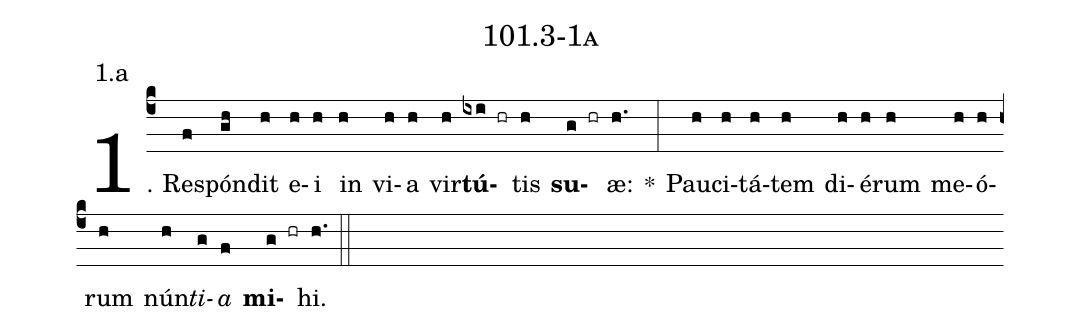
name: 101.3-1a;
annotation: 1.a;
%%
(c4)1. Re(f)spón(gh)dit(h) e(h)i(h) in(h) vi(h)a(h) vir(h)<b>tú</b>(ixi hr)tis(h) <b>su</b>(g hr)æ:(h.) *(:) Pau(h)ci(h)tá(h)tem(h) di(h)é(h)rum(h) me(h)ó(h)rum(h) nún(h)<i>ti</i>(g)<i>a</i>(f) <b>mi</b>(g hr)hi.(h.) (::)


%E(h) u(h) o(g) u(f) a(g) e.(h.) (::)
